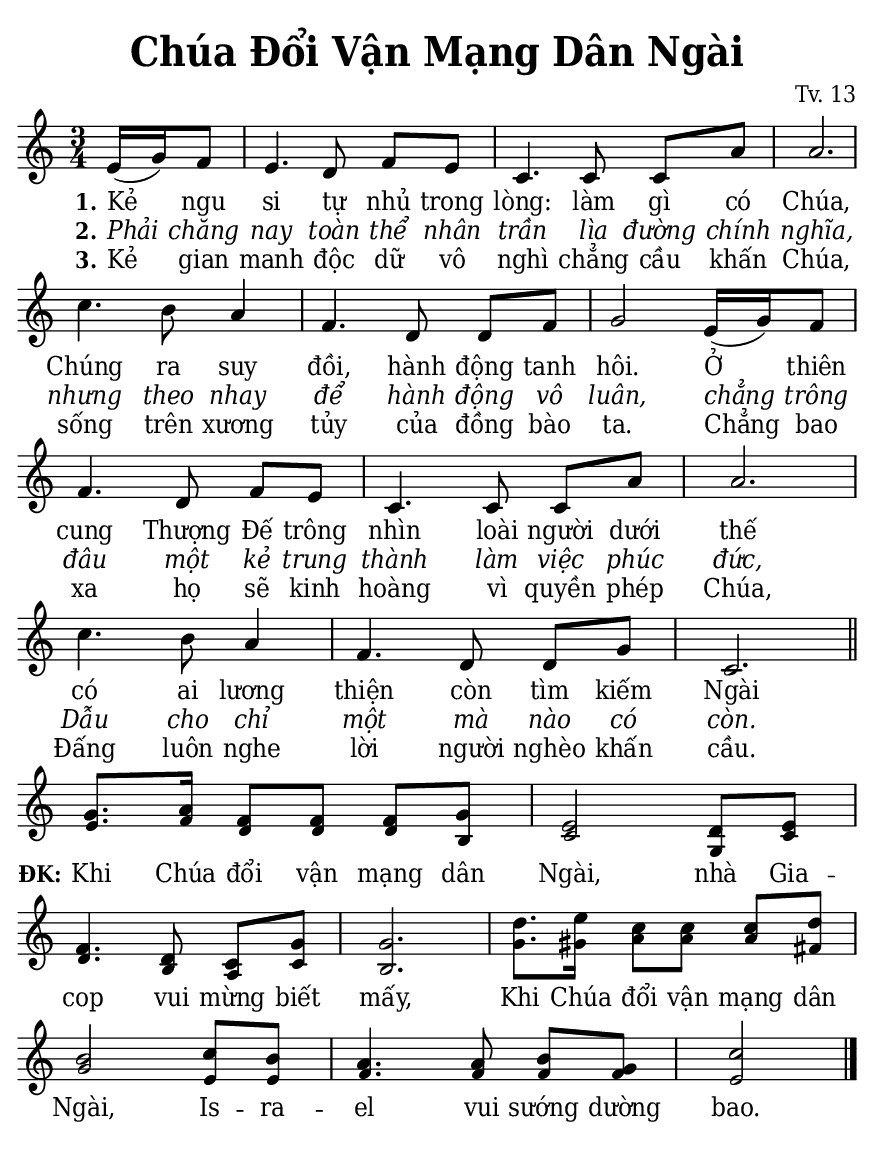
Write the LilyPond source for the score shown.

% Cài đặt chung\
\version "2.22.1"
\include "english.ly"

\header {
  title = \markup { \fontsize #1 "Chúa Đổi Vận Mạng Dân Ngài" }
  composer = "Tv. 13"
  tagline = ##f
}

% Nhạc phiên khúc
nhacPhienKhucSop = \relative c' {
  \partial 4 e16 (g) f8 |
  e4. d8 f e |
  c4. c8 c a' |
  a2. |
  c4. b8 a4 |
  f4. d8 d f |
  g2 e16 (g) f8 |
  f4. d8 f e |
  c4. c8 c a' |
  a2. |
  c4. b8 a4 |
  f4. d8 d g |
  c,2. \bar "||"
  
  g'8. a16 f8 f f g |
  e2 d8 e |
  f4. d8 c g' |
  g2. |
  d'8. e16 c8 c c d |
  b2 c8 b |
  a4. a8 b g |
  c2 \bar "|."
}

nhacPhienKhucAlto = \relative c' {
  r4 |
  R2.*12
  
  e8. f16 d8 d d b |
  c2 g8 c |
  d4. b8 a c |
  b2. |
  g'8. gs16 a8 a a fs |
  g2 e8 e |
  f4. f8 f f |
  e2
}

% Lời phiên khúc
loiPhienKhucSop = \lyrics {
  <<
    {
      \set stanza = "1."
      Kẻ ngu si tự nhủ trong lòng:
      làm gì có Chúa,
      Chúng ra suy đồi, hành động tanh hôi.
      Ở thiên cung Thượng Đế trông nhìn
      loài người dưới thế có ai lương thiện
      còn tìm kiếm Ngài
    }
    \new Lyrics {
	    \set associatedVoice = "beSop"
	    \set stanza = "2."
      \override Lyrics.LyricText.font-shape = #'italic
	    Phải chăng nay toàn thể nhân trần
	    lìa đường chính nghĩa,
	    nhưng theo nhay để hành động vô luân,
	    chẳng trông đâu một kẻ trung thành
	    làm việc phúc đức,
	    Dẫu cho chỉ một mà nào có còn.
    }
    \new Lyrics {
	    \set associatedVoice = "beSop"
	    \set stanza = "3."
	    Kẻ gian manh độc dữ vô nghì chẳng cầu khấn Chúa,
	    sống trên xương tủy của đồng bào ta.
	    Chẳng bao xa họ sẽ kinh hoàng
	    vì quyền phép Chúa,
	    Đấng luôn nghe lời người nghèo khấn cầu.
    }
  >>
  \set stanza = "ĐK:"
  Khi Chúa đổi vận mạng dân Ngài,
  nhà Gia -- cop vui mừng biết mấy,
  Khi Chúa đổi vận mạng dân Ngài,
  Is -- ra -- el vui sướng dường bao.
}

% Dàn trang
\paper {
  #(set-paper-size "a5")
  top-margin = 3\mm
  bottom-margin = 3\mm
  left-margin = 3\mm
  right-margin = 3\mm
  indent = #0
  #(define fonts
	 (make-pango-font-tree "Deja Vu Serif Condensed"
	 		       "Deja Vu Serif Condensed"
			       "Deja Vu Serif Condensed"
			       (/ 20 20)))
  print-page-number = ##f
}

TongNhip = {
  \key c \major \time 3/4
  \set Timing.beamExceptions = #'()
  \set Timing.baseMoment = #(ly:make-moment 1/4)
}

% Đổi kích thước nốt cho bè phụ
notBePhu =
#(define-music-function (font-size music) (number? ly:music?)
   (for-some-music
     (lambda (m)
       (if (music-is-of-type? m 'rhythmic-event)
           (begin
             (set! (ly:music-property m 'tweaks)
                   (cons `(font-size . ,font-size)
                         (ly:music-property m 'tweaks)))
             #t)
           #f))
     music)
   music)

\score {
  \new ChoirStaff <<
    \new Staff \with {
        \consists "Merge_rests_engraver"
        printPartCombineTexts = ##f
      }
      <<
      \new Voice \TongNhip \partCombine 
        \nhacPhienKhucSop
        \notBePhu -1 { \nhacPhienKhucAlto }
      \new NullVoice = beSop \nhacPhienKhucSop
      \new Lyrics \lyricsto beSop \loiPhienKhucSop
      >>
  >>
  \layout {
    \override Lyrics.LyricSpace.minimum-distance = #0.9
    \override Score.BarNumber.break-visibility = ##(#f #f #f)
    \override Score.SpacingSpanner.uniform-stretching = ##t
  } 
}
